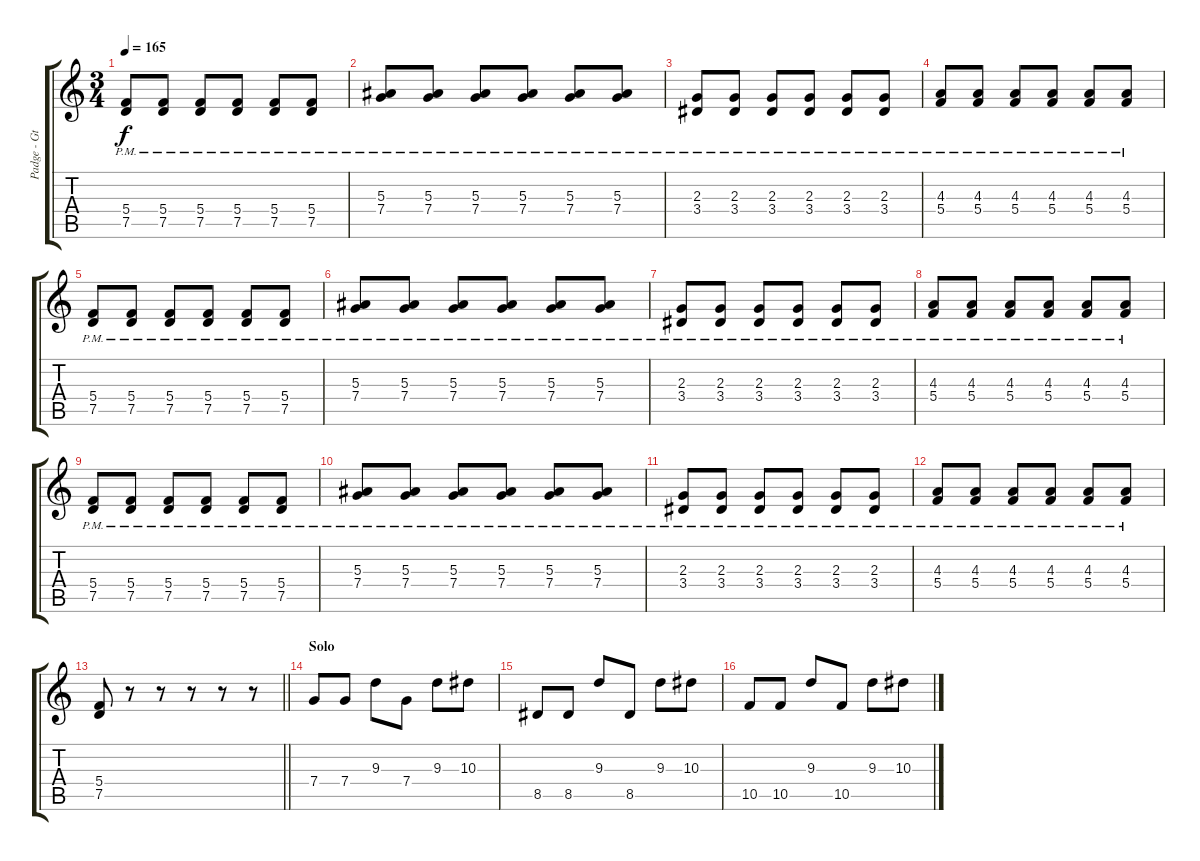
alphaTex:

\track ("Padge - Gtr. 2" "Padge - Gt") {instrument overdrivenguitar}
\staff {score tabs}
\tuning (D4 A3 F3 C3 G2 C2) {hide}
\ts (3 4)
\tempo 165
\clef g2
\ks c
(5.4 7.5{pm}).8{dy f} (5.4{pm} 7.5{pm}).8 (5.4{pm} 7.5{pm}).8 (5.4{pm} 7.5{pm}).8 (5.4{pm} 7.5{pm}).8 (5.4{pm} 7.5{pm}).8 |
(5.3{pm} 7.4{pm}).8 (5.3{pm} 7.4{pm}).8 (5.3{pm} 7.4{pm}).8 (5.3{pm} 7.4{pm}).8 (5.3{pm} 7.4{pm}).8 (5.3{pm} 7.4{pm}).8 |
(2.3{pm} 3.4{pm}).8 (2.3{pm} 3.4{pm}).8 (2.3{pm} 3.4{pm}).8 (2.3{pm} 3.4{pm}).8 (2.3{pm} 3.4{pm}).8 (2.3{pm} 3.4{pm}).8 |
(4.3{pm} 5.4{pm}).8 (4.3{pm} 5.4{pm}).8 (4.3{pm} 5.4{pm}).8 (4.3{pm} 5.4{pm}).8 (4.3{pm} 5.4{pm}).8 (4.3{pm} 5.4{pm}).8 |
(5.4 7.5{pm}).8 (5.4{pm} 7.5{pm}).8 (5.4{pm} 7.5{pm}).8 (5.4{pm} 7.5{pm}).8 (5.4{pm} 7.5{pm}).8 (5.4{pm} 7.5{pm}).8 |
(5.3{pm} 7.4{pm}).8 (5.3{pm} 7.4{pm}).8 (5.3{pm} 7.4{pm}).8 (5.3{pm} 7.4{pm}).8 (5.3{pm} 7.4{pm}).8 (5.3{pm} 7.4{pm}).8 |
(2.3{pm} 3.4{pm}).8 (2.3{pm} 3.4{pm}).8 (2.3{pm} 3.4{pm}).8 (2.3{pm} 3.4{pm}).8 (2.3{pm} 3.4{pm}).8 (2.3{pm} 3.4{pm}).8 |
(4.3{pm} 5.4{pm}).8 (4.3{pm} 5.4{pm}).8 (4.3{pm} 5.4{pm}).8 (4.3{pm} 5.4{pm}).8 (4.3{pm} 5.4{pm}).8 (4.3{pm} 5.4{pm}).8 |
(5.4 7.5{pm}).8 (5.4{pm} 7.5{pm}).8 (5.4{pm} 7.5{pm}).8 (5.4{pm} 7.5{pm}).8 (5.4{pm} 7.5{pm}).8 (5.4{pm} 7.5{pm}).8 |
(5.3{pm} 7.4{pm}).8 (5.3{pm} 7.4{pm}).8 (5.3{pm} 7.4{pm}).8 (5.3{pm} 7.4{pm}).8 (5.3{pm} 7.4{pm}).8 (5.3{pm} 7.4{pm}).8 |
(2.3{pm} 3.4{pm}).8 (2.3{pm} 3.4{pm}).8 (2.3{pm} 3.4{pm}).8 (2.3{pm} 3.4{pm}).8 (2.3{pm} 3.4{pm}).8 (2.3{pm} 3.4{pm}).8 |
(4.3{pm} 5.4{pm}).8 (4.3{pm} 5.4{pm}).8 (4.3{pm} 5.4{pm}).8 (4.3{pm} 5.4{pm}).8 (4.3{pm} 5.4{pm}).8 (4.3{pm} 5.4{pm}).8 |
\barLineRight lightlight
(5.4 7.5).8 r.8 r.8 r.8 r.8 r.8 |
\section ("" "Solo")
7.4.8 7.4.8 9.3.8 7.4.8 9.3.8 10.3.8 |
8.5.8 8.5.8 9.3.8 8.5.8 9.3.8 10.3.8 |
10.5.8 10.5.8 9.3.8 10.5.8 9.3.8 10.3.8
